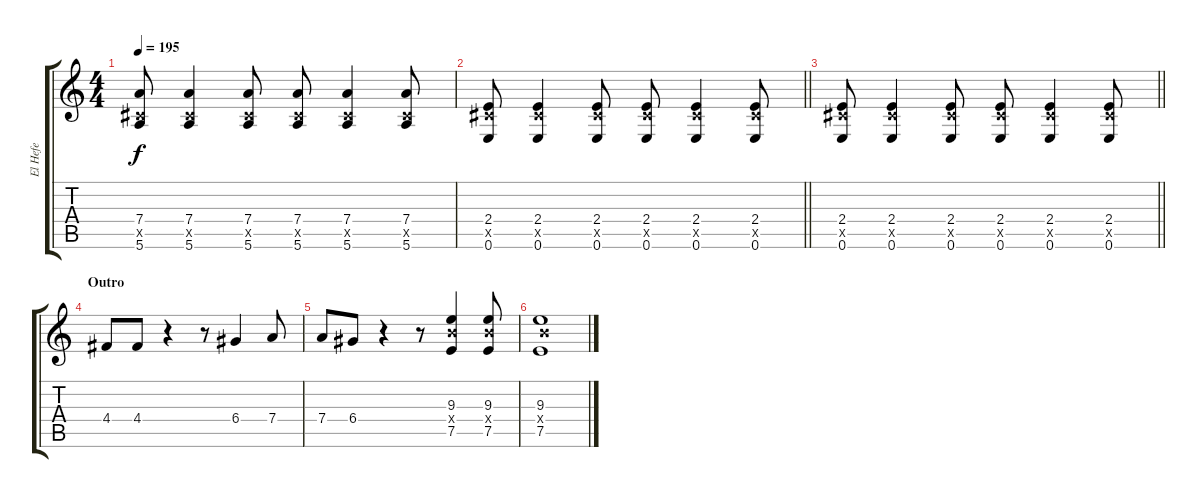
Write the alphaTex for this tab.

\track ("El Hefe" "El Hefe") {instrument distortionguitar}
\staff {score tabs}
\tuning (E4 B3 G3 D3 A2 E2) {hide}
\ts (4 4)
\tempo 195
\clef g2
\ks c
(7.4 4.5{x} 5.6).8{dy f} (7.4 4.5{x} 5.6).4 (7.4 4.5{x} 5.6).8 (7.4 4.5{x} 5.6).8 (7.4 4.5{x} 5.6).4 (7.4 4.5{x} 5.6).8 |
\barLineRight lightlight
(2.4 4.5{x} 0.6).8 (2.4 4.5{x} 0.6).4 (2.4 4.5{x} 0.6).8 (2.4 4.5{x} 0.6).8 (2.4 4.5{x} 0.6).4 (2.4 4.5{x} 0.6).8 |
\barLineRight lightlight
(2.4 4.5{x} 0.6).8 (2.4 4.5{x} 0.6).4 (2.4 4.5{x} 0.6).8 (2.4 4.5{x} 0.6).8 (2.4 4.5{x} 0.6).4 (2.4 4.5{x} 0.6).8 |
\section ("" "Outro")
4.4.8 4.4.8 r.4 r.8 6.4.4 7.4.8 |
7.4.8 6.4.8 r.4 r.8 (9.3 9.4{x} 7.5).4 (9.3 9.4{x} 7.5).8 |
(9.3 9.4{x} 7.5).1
